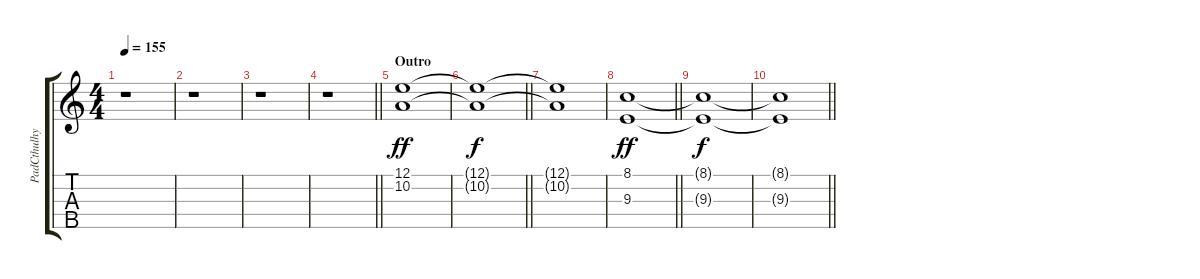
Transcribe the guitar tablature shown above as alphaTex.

\track ("PadCthulhy" "PadCthulhy") {instrument pad2warm}
\staff {score tabs}
\tuning (E4 B3 G3 D3 A2) {hide}
\ts (4 4)
\tempo 155
\clef g2
\ks c
r.1{dy ff} |
r.1 |
r.1 |
\barLineRight lightlight
r.1 |
\section ("" "Outro")
(12.1 10.2).1 |
\barLineRight lightlight
(12.1{t} 10.2{t}).1{dy f} |
(12.1{t} 10.2{t}).1 |
\barLineRight lightlight
(8.1 9.3).1{dy ff} |
(8.1{t} 9.3{t}).1{dy f} |
\barLineRight lightlight
(8.1{t} 9.3{t}).1
